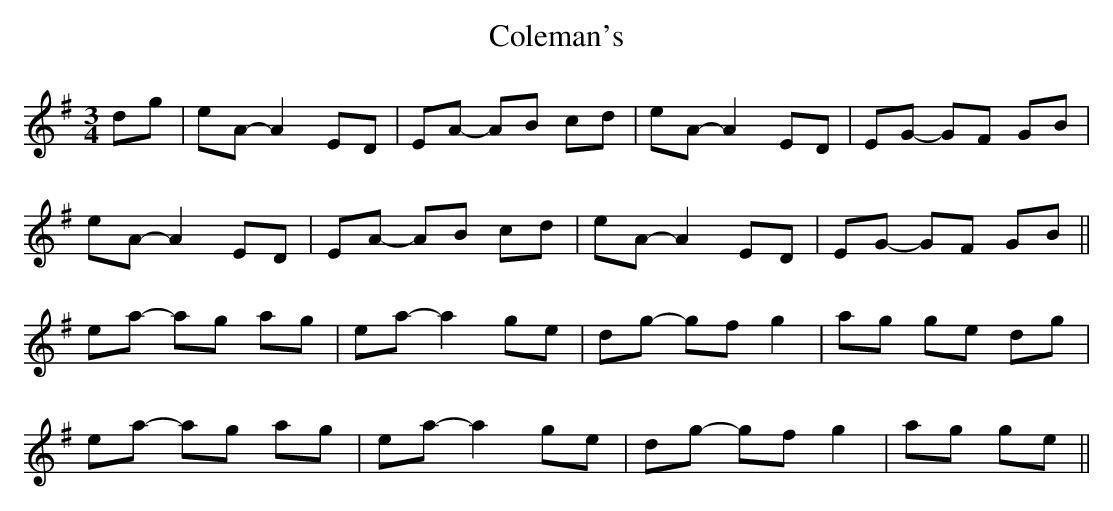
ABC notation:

X:1
T: Coleman's
M: 9/8
L: 1/8
K: Ador
M:3/4
dg|eA -A2 ED|EA -AB cd|eA -A2 ED|EG- GF GB|
eA -A2 ED|EA -AB cd|eA -A2 ED|EG- GF GB||
ea -ag ag|ea -a2 ge|dg -gf g2|ag ge dg|
ea -ag ag|ea -a2 ge|dg -gf g2|ag ge||
